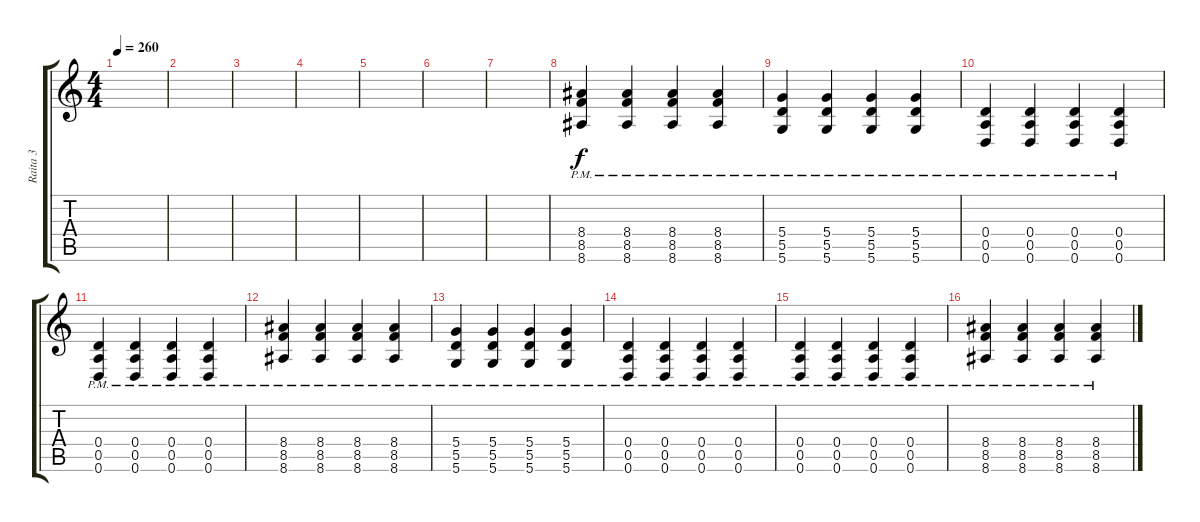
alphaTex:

\track ("Raita 3" "Raita 3") {instrument overdrivenguitar}
\staff {score tabs}
\tuning (E4 B3 G3 D3 A2 D2) {hide}
\ts (4 4)
\tempo 260
\clef g2
\ks c
|
|
|
|
|
|
|
(8.4{pm} 8.5{pm} 8.6{pm}).4 (8.4{pm} 8.5{pm} 8.6{pm}).4 (8.4{pm} 8.5{pm} 8.6{pm}).4 (8.4{pm} 8.5{pm} 8.6{pm}).4 |
(5.4{pm} 5.5{pm} 5.6{pm}).4 (5.4{pm} 5.5{pm} 5.6{pm}).4 (5.4{pm} 5.5{pm} 5.6{pm}).4 (5.4{pm} 5.5{pm} 5.6{pm}).4 |
(0.4{pm} 0.5{pm} 0.6{pm}).4 (0.4{pm} 0.5{pm} 0.6{pm}).4 (0.4{pm} 0.5{pm} 0.6{pm}).4 (0.4{pm} 0.5{pm} 0.6{pm}).4 |
(0.4{pm} 0.5{pm} 0.6{pm}).4 (0.4{pm} 0.5{pm} 0.6{pm}).4 (0.4{pm} 0.5{pm} 0.6{pm}).4 (0.4{pm} 0.5{pm} 0.6{pm}).4 |
(8.4{pm} 8.5{pm} 8.6{pm}).4 (8.4{pm} 8.5{pm} 8.6{pm}).4 (8.4{pm} 8.5{pm} 8.6{pm}).4 (8.4{pm} 8.5{pm} 8.6{pm}).4 |
(5.4{pm} 5.5{pm} 5.6{pm}).4 (5.4{pm} 5.5{pm} 5.6{pm}).4 (5.4{pm} 5.5{pm} 5.6{pm}).4 (5.4{pm} 5.5{pm} 5.6{pm}).4 |
(0.4{pm} 0.5{pm} 0.6{pm}).4 (0.4{pm} 0.5{pm} 0.6{pm}).4 (0.4{pm} 0.5{pm} 0.6{pm}).4 (0.4{pm} 0.5{pm} 0.6{pm}).4 |
(0.4{pm} 0.5{pm} 0.6{pm}).4 (0.4{pm} 0.5{pm} 0.6{pm}).4 (0.4{pm} 0.5{pm} 0.6{pm}).4 (0.4{pm} 0.5{pm} 0.6{pm}).4 |
(8.4{pm} 8.5{pm} 8.6{pm}).4 (8.4{pm} 8.5{pm} 8.6{pm}).4 (8.4{pm} 8.5{pm} 8.6{pm}).4 (8.4{pm} 8.5{pm} 8.6{pm}).4
